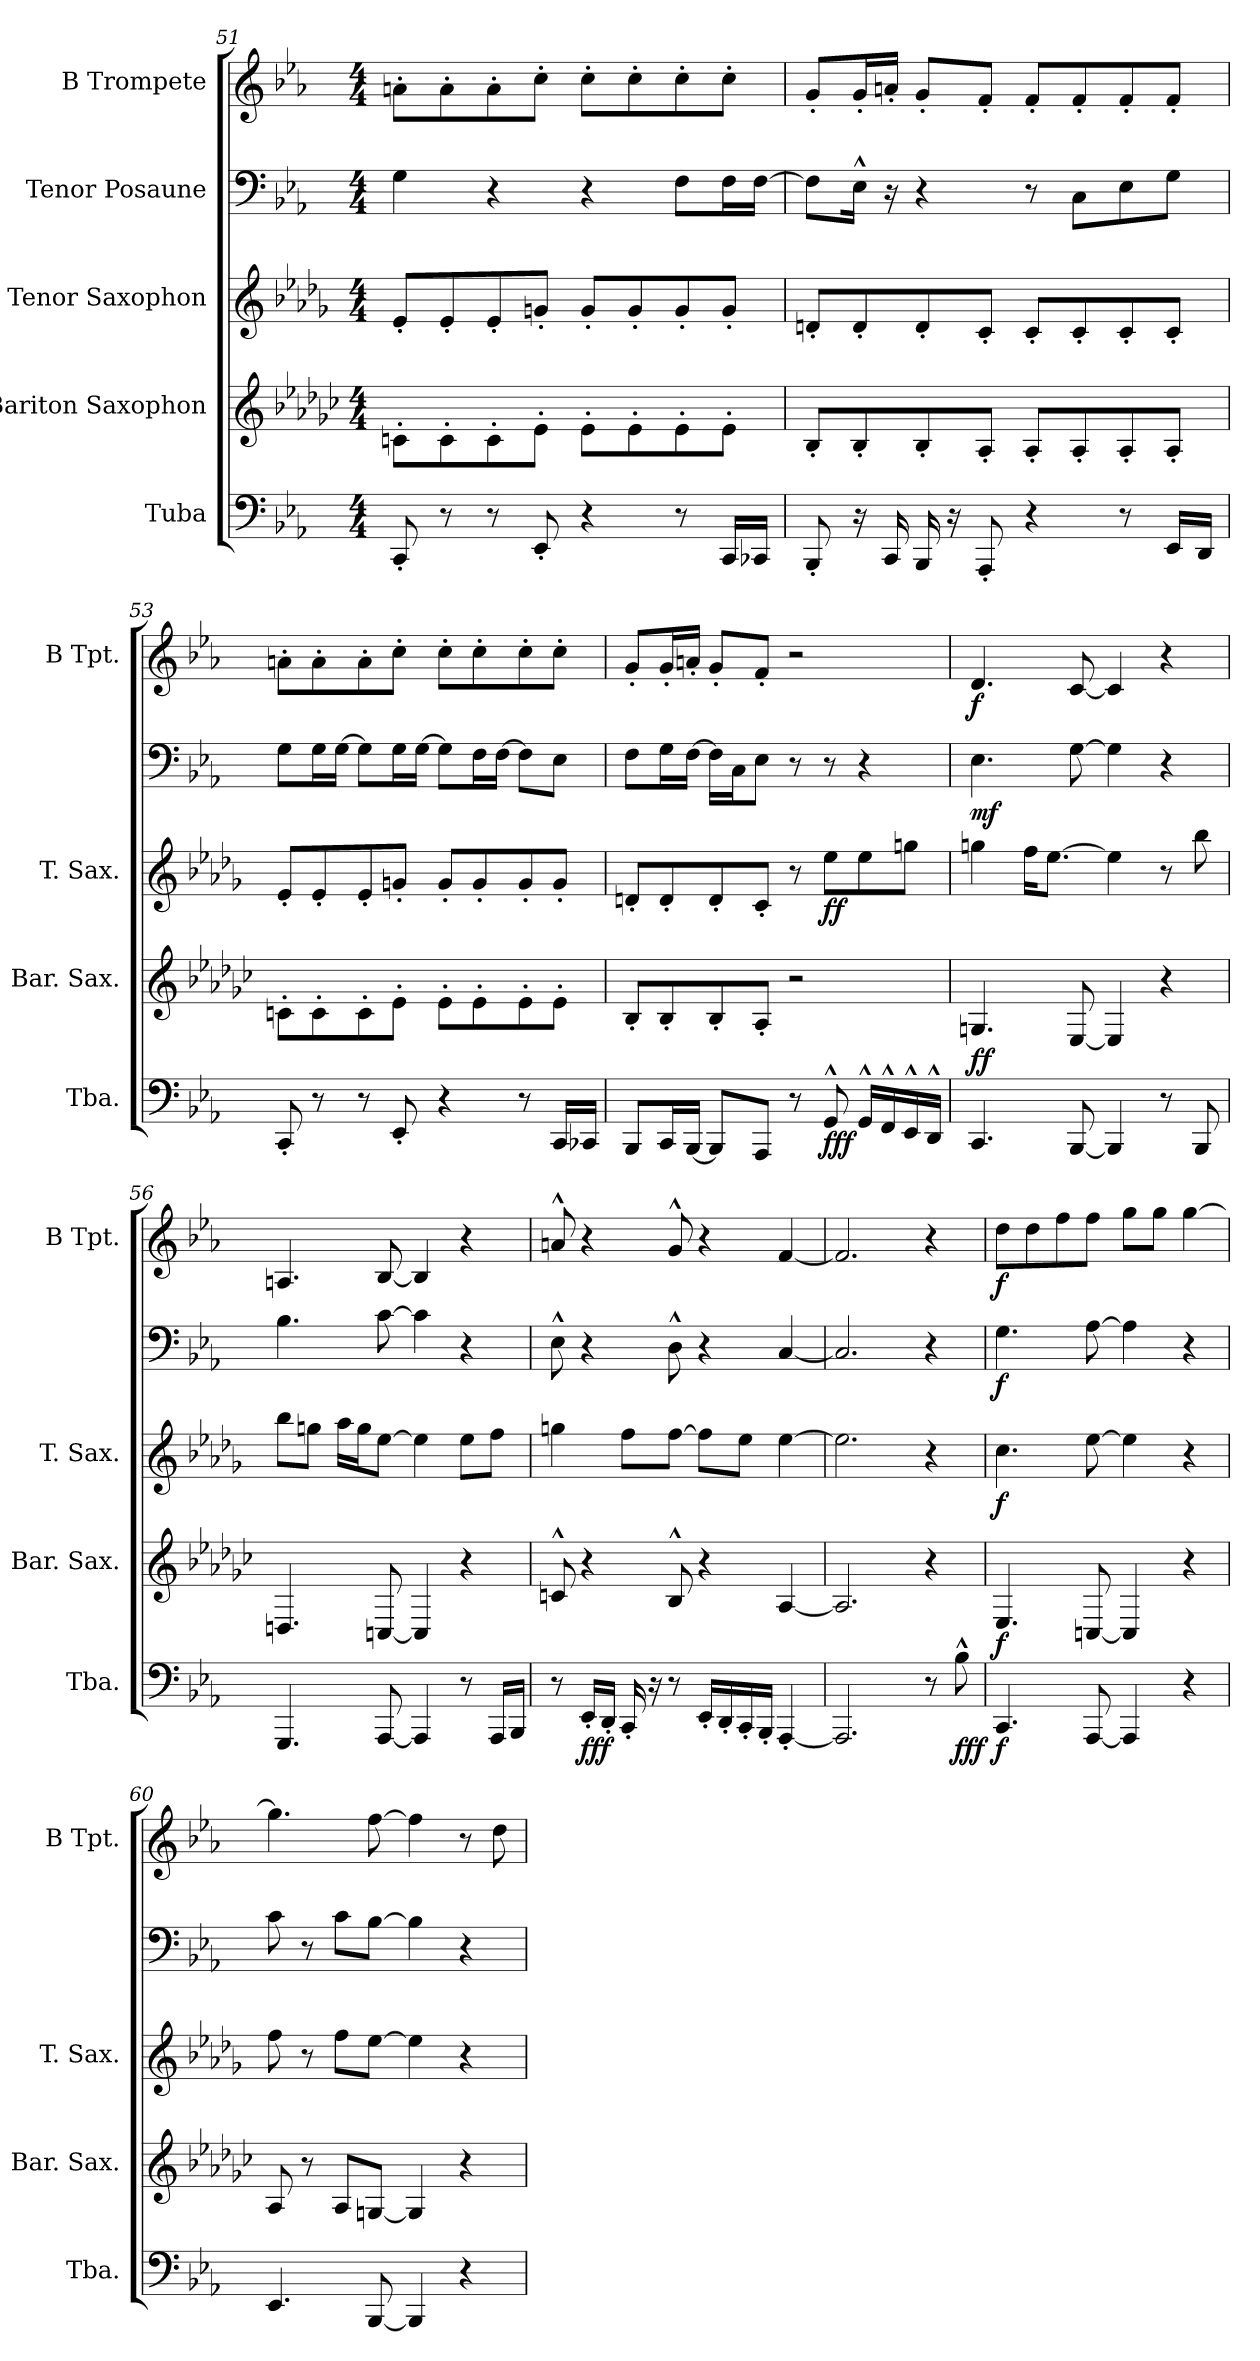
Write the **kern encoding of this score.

**kern	**dynam	**kern	**dynam	**kern	**dynam	**kern	**dynam	**kern	**dynam
*part5	*part5	*part4	*part4	*part3	*part3	*part2	*part2	*part1	*part1
*staff5	*staff5	*staff4	*staff4	*staff3	*staff3	*staff2	*staff2	*staff1	*staff1
*I"Tuba	*	*I"Bariton Saxophon	*	*I"Tenor Saxophon	*	*I"Tenor Posaune	*	*I"B Trompete	*
*I'Tba.	*	*I'Bar. Sax.	*	*I'T. Sax.	*	*	*	*I'B Tpt.	*
*clefF4	*	*clefG2	*	*clefG2	*	*clefF4	*	*clefG2	*
*	*	*ITrd12c21	*	*ITrd8c14	*	*	*	*ITrd1c2	*
*k[b-e-a-]	*	*k[b-e-a-d-g-c-]	*	*k[b-e-a-d-g-]	*	*k[b-e-a-]	*	*k[b-e-a-d-g-]	*
*M4/4	*	*M4/4	*	*M4/4	*	*M4/4	*	*M4/4	*
=51	=51	=51	=51	=51	=51	=51	=51	=51	=51
8CC'/	.	8Cn'\L	.	8E-'/L	.	4G\	.	8gn'\L	.
8r	.	8C'\	.	8E-'/	.	.	.	8g'\	.
8r	.	8C'\	.	8E-'/	.	4r	.	8g'\	.
8EE-'/	.	8E-'\J	.	8Gn'/J	.	.	.	8b-'\J	.
4r	.	8E-'\L	.	8G'/L	.	4r	.	8b-'\L	.
.	.	8E-'\	.	8G'/	.	.	.	8b-'\	.
8r	.	8E-'\	.	8G'/	.	8F\L	.	8b-'\	.
16CC/LL	.	8E-'\J	.	8G'/J	.	16F\L	.	8b-'\J	.
16CC-X/JJ	.	.	.	.	.	[16F\JJ	.	.	.
!!LO:LB:g=z
=52	=52	=52	=52	=52	=52	=52	=52	=52	=52
8BBB-'/	.	8BB-'/L	.	8Dn'/L	.	8F\L]	.	8f'/L	.
16r	.	8BB-'/	.	8D'/	.	16E-^^\Jk	.	16f'/L	.
16CC/	.	.	.	.	.	16r	.	16gn'/JJ	.
16BBB-/	.	8BB-'/	.	8D'/	.	4r	.	8f'/L	.
16r	.	.	.	.	.	.	.	.	.
8AAA-'/	.	8AA-'/J	.	8C'/J	.	.	.	8e-'/J	.
4r	.	8AA-'/L	.	8C'/L	.	8r	.	8e-'/L	.
.	.	8AA-'/	.	8C'/	.	8C\L	.	8e-'/	.
8r	.	8AA-'/	.	8C'/	.	8E-\	.	8e-'/	.
16EE-/LL	.	8AA-'/J	.	8C'/J	.	8G\J	.	8e-'/J	.
16DD/JJ	.	.	.	.	.	.	.	.	.
=53	=53	=53	=53	=53	=53	=53	=53	=53	=53
8CC'/	.	8Cn'\L	.	8E-'/L	.	8G\L	.	8gn'\L	.
8r	.	8C'\	.	8E-'/	.	16G\L	.	8g'\	.
.	.	.	.	.	.	[16G\JJ	.	.	.
8r	.	8C'\	.	8E-'/	.	8G\L]	.	8g'\	.
8EE-'/	.	8E-'\J	.	8Gn'/J	.	16G\L	.	8b-'\J	.
.	.	.	.	.	.	[16G\JJ	.	.	.
4r	.	8E-'\L	.	8G'/L	.	8G\L]	.	8b-'\L	.
.	.	8E-'\	.	8G'/	.	16F\L	.	8b-'\	.
.	.	.	.	.	.	[16F\JJ	.	.	.
8r	.	8E-'\	.	8G'/	.	8F\L]	.	8b-'\	.
16CC/LL	.	8E-'\J	.	8G'/J	.	8E-\J	.	8b-'\J	.
16CC-X/JJ	.	.	.	.	.	.	.	.	.
!!LO:PB:g=z
=54	=54	=54	=54	=54	=54	=54	=54	=54	=54
8BBB-/L	.	8BB-'/L	.	8Dn'/L	.	8F\L	.	8f'/L	.
16CC/L	.	8BB-'/	.	8D'/	.	16G\L	.	16f'/L	.
[16BBB-/JJ	.	.	.	.	.	[16F\JJ	.	16gn'/JJ	.
8BBB-/L]	.	8BB-'/	.	8D'/	.	16F\LL]	.	8f'/L	.
.	.	.	.	.	.	16C\J	.	.	.
8AAA-/J	.	8AA-'/J	.	8C'/J	.	8E-\J	.	8e-'/J	.
8r	.	2r	.	8r	.	8r	.	2r	.
!	!LO:DY:b	!	!	!	!LO:DY:b	!	!	!	!
8GG^^/	fff	.	.	8e-\L	ff	8r	.	.	.
16GG^^/LL	.	.	.	8e-\	.	4r	.	.	.
16FF^^/	.	.	.	.	.	.	.	.	.
16EE-^^/	.	.	.	8gn\J	.	.	.	.	.
16DD^^/JJ	.	.	.	.	.	.	.	.	.
=55	=55	=55	=55	=55	=55	=55	=55	=55	=55
!	!	!	!LO:DY:b	!	!	!	!LO:DY:b	!	!LO:DY:b
4.CC/	.	4.GGn/	ff	4gn\	.	4.E-\	mf	4.c/	f
.	.	.	.	16f\KL	.	.	.	.	.
.	.	.	.	[8.e-\J	.	.	.	.	.
[8BBB-/	.	[8EE-/	.	.	.	[8G\	.	[8B-/	.
4BBB-/]	.	4EE-/]	.	4e-\]	.	4G\]	.	4B-/]	.
8r	.	4r	.	8r	.	4r	.	4r	.
8BBB-/	.	.	.	8b-\	.	.	.	.	.
=56	=56	=56	=56	=56	=56	=56	=56	=56	=56
4.GGG/	.	4.DDn/	.	8b-\L	.	4.B-\	.	4.Gn/	.
.	.	.	.	8gn\J	.	.	.	.	.
.	.	.	.	16a-\LL	.	.	.	.	.
.	.	.	.	16g\J	.	.	.	.	.
[8AAA-/	.	[8CCn/	.	[8e-\J	.	[8c\	.	[8A-/	.
4AAA-/]	.	4CC/]	.	4e-\]	.	4c\]	.	4A-/]	.
8r	.	4r	.	8e-\L	.	4r	.	4r	.
16AAA-/LL	.	.	.	8f\J	.	.	.	.	.
16BBB-/JJ	.	.	.	.	.	.	.	.	.
!!LO:LB:g=z
=57	=57	=57	=57	=57	=57	=57	=57	=57	=57
8r	.	8Cn^^/	.	4gn\	.	8E-^^\	.	8gn^^/	.
!	!LO:DY:b	!	!	!	!	!	!	!	!
16EE-'/LL	fff	4r	.	.	.	4r	.	4r	.
16DD'/JJ	.	.	.	.	.	.	.	.	.
16CC'/	.	.	.	8f\L	.	.	.	.	.
16r	.	.	.	.	.	.	.	.	.
8r	.	8BB-^^/	.	[8f\J	.	8D^^\	.	8f^^/	.
16EE-'/LL	.	4r	.	8f\L]	.	4r	.	4r	.
16DD'/	.	.	.	.	.	.	.	.	.
16CC'/	.	.	.	8e-\J	.	.	.	.	.
16BBB-'/JJ	.	.	.	.	.	.	.	.	.
[4AAA-'/	.	[4AA-/	.	[4e-\	.	[4C/	.	[4e-/	.
=58	=58	=58	=58	=58	=58	=58	=58	=58	=58
2.AAA-/]	.	2.AA-/]	.	2.e-\]	.	2.C/]	.	2.e-/]	.
8r	.	4r	.	4r	.	4r	.	4r	.
!	!LO:DY:b	!	!	!	!	!	!	!	!
8B-^^\	fff	.	.	.	.	.	.	.	.
=59	=59	=59	=59	=59	=59	=59	=59	=59	=59
!	!LO:DY:b	!	!LO:DY:b	!	!LO:DY:b	!	!LO:DY:b	!	!LO:DY:b
4.CC/	f	4.EE-/	f	4.c\	f	4.G\	f	8cc\L	f
.	.	.	.	.	.	.	.	8cc\	.
.	.	.	.	.	.	.	.	8ee-\	.
[8AAA-/	.	[8CCn/	.	[8e-\	.	[8A-\	.	8ee-\J	.
4AAA-/]	.	4CC/]	.	4e-\]	.	4A-\]	.	8ff\L	.
.	.	.	.	.	.	.	.	8ff\J	.
4r	.	4r	.	4r	.	4r	.	[4ff\	.
=60	=60	=60	=60	=60	=60	=60	=60	=60	=60
4.EE-/	.	8AA-/	.	8f\	.	8c\	.	4.ff\]	.
.	.	8r	.	8r	.	8r	.	.	.
.	.	8AA-/L	.	8f\L	.	8c\L	.	.	.
[8BBB-/	.	[8GGn/J	.	[8e-\J	.	[8B-\J	.	[8ee-\	.
4BBB-/]	.	4GG/]	.	4e-\]	.	4B-\]	.	4ee-\]	.
4r	.	4r	.	4r	.	4r	.	8r	.
.	.	.	.	.	.	.	.	8cc\	.
=	=	=	=	=	=	=	=	=	=
*-	*-	*-	*-	*-	*-	*-	*-	*-	*-
